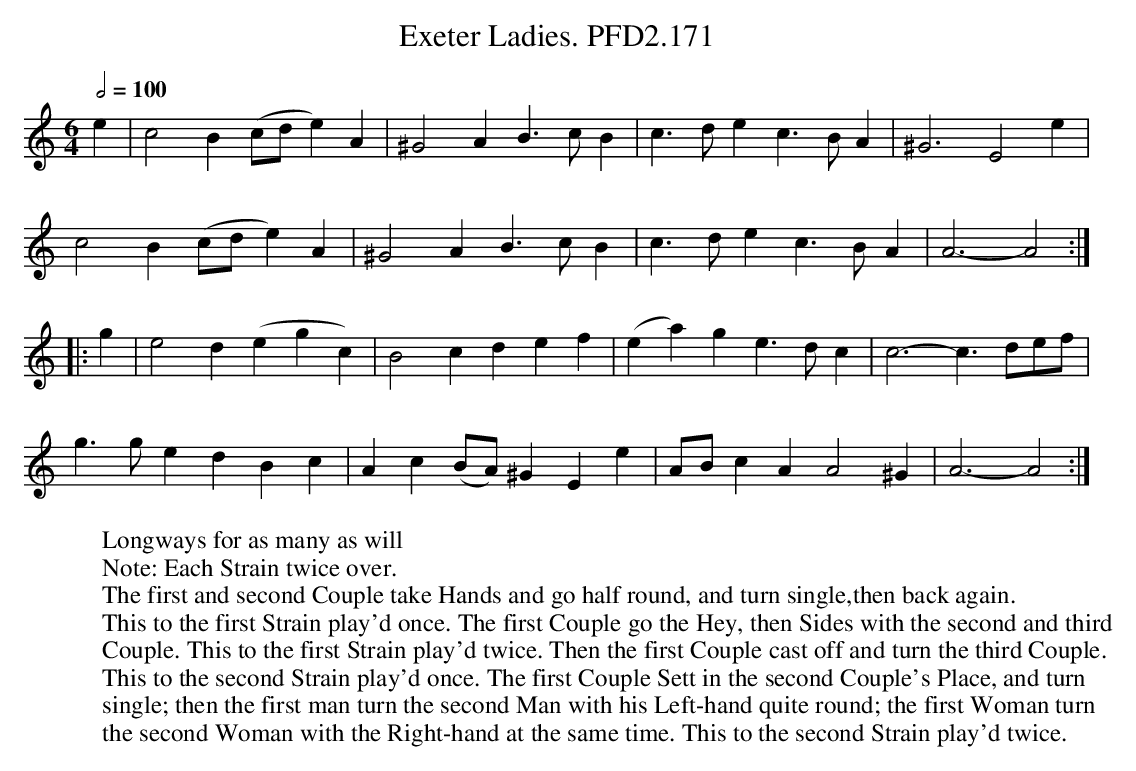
X:1
T:Exeter Ladies. PFD2.171
M:6/4
L:1/4
W:Longways for as many as will
W:Note: Each Strain twice over.
W:The first and second Couple take Hands and go half round, and turn single,then back again.
W:This to the first Strain play'd once. The first Couple go the Hey, then Sides with the second and third
W:Couple. This to the first Strain play'd twice. Then the first Couple cast off and turn the third Couple.
W:This to the second Strain play'd once. The first Couple Sett in the second Couple's Place, and turn
W:single; then the first man turn the second Man with his Left-hand quite round; the first Woman turn
W:the second Woman with the Right-hand at the same time. This to the second Strain play'd twice.
Q:2/4=100
K:Am
e | c2B (c/d/e)A | ^G2A B>cB | c>de c>BA | ^G3 E2e |
c2B (c/d/e)A | ^G2A B>cB | c>de c>BA | A3- A2 :|
|: g | e2d (egc) | B2c def | (ea)g e>dc | c3- c>de/f/ |
g>ge dBc | Ac(B/A/) ^GEe | A/B/cA A2^G | A3- A2 :|
